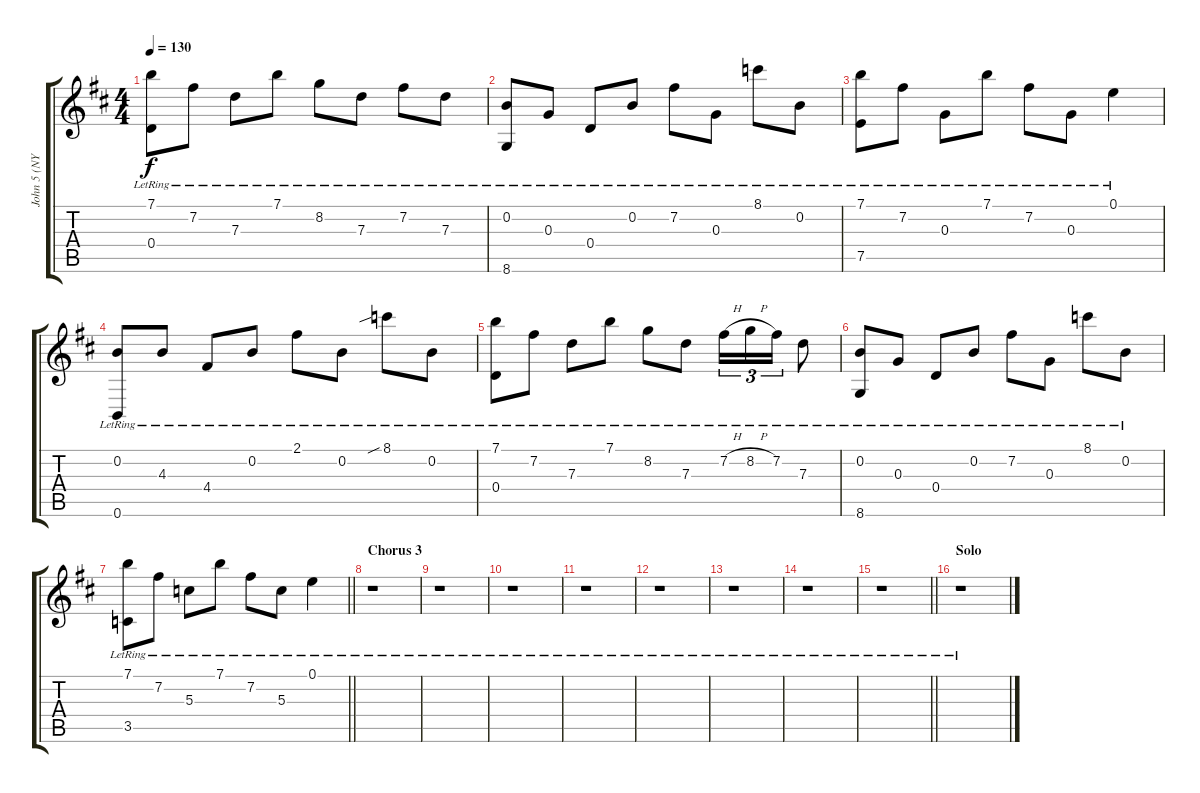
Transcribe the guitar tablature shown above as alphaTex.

\track ("John 5 (NYLON)" "John 5 (NY") {instrument acousticguitarnylon}
\staff {score tabs}
\tuning (E4 B3 G3 D3 A2 B1) {hide}
\ts (4 4)
\tempo 130
\clef g2
\ks d
(7.1{lr} 0.4{lr}).8{dy f} 7.2{lr}.8 7.3{lr}.8 7.1{lr}.8 8.2{lr}.8 7.3{lr}.8 7.2{lr}.8 7.3{lr}.8 |
(0.2{lr} 8.6{lr}).8 0.3{lr}.8 0.4{lr}.8 0.2{lr}.8 7.2{lr}.8 0.3{lr}.8 8.1{lr}.8 0.2{lr}.8 |
(7.1{lr} 7.5{lr}).8 7.2{lr}.8 0.3{lr}.8 7.1{lr}.8 7.2{lr}.8 0.3{lr}.8 0.1{lr}.4 |
(0.2{lr} 0.6{lr}).8 4.3{lr}.8 4.4{lr}.8 0.2{lr}.8 2.1{lr}.8 0.2{lr}.8 8.1{sib lr}.8 0.2{lr}.8 |
(7.1{lr} 0.4{lr}).8 7.2{lr}.8 7.3{lr}.8 7.1{lr}.8 8.2{lr}.8 7.3{lr}.8 7.2{h lr}.16{tu (3 2)} 8.2{h lr}.16{tu (3 2)} 7.2{lr}.16{tu (3 2)} 7.3{lr}.8 |
(0.2{lr} 8.6{lr}).8 0.3{lr}.8 0.4{lr}.8 0.2{lr}.8 7.2{lr}.8 0.3{lr}.8 8.1{lr}.8 0.2{lr}.8 |
\barLineRight lightlight
(7.1{lr} 3.5{lr}).8 7.2{lr}.8 5.3{lr}.8 7.1{lr}.8 7.2{lr}.8 5.3{lr}.8 0.1{lr}.4 |
\section ("" "Chorus 3")
r.1 |
r.1 |
r.1 |
r.1 |
r.1 |
r.1 |
r.1 |
\barLineRight lightlight
r.1 |
\section ("" "Solo")
r.1
